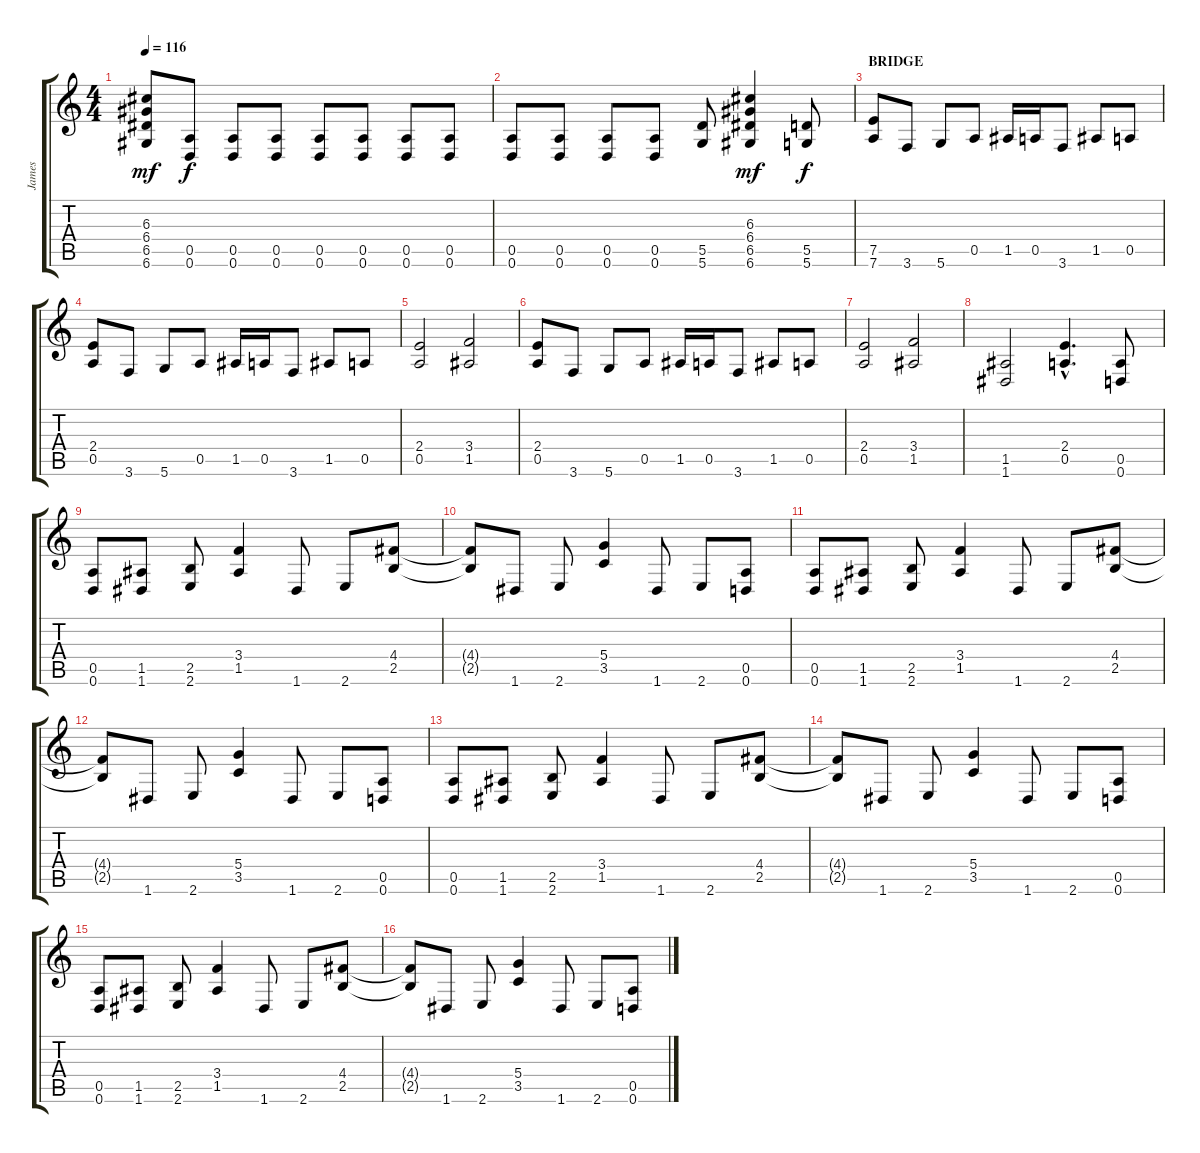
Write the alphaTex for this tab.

\track ("James" "James") {instrument overdrivenguitar}
\staff {score tabs}
\tuning (E4 B3 G3 D3 A2 D2) {hide}
\ts (4 4)
\tempo 116
\clef g2
\ks c
(6.3 6.4 6.5 6.6).8{dy mf} (0.5 0.6).8{dy f} (0.5 0.6).8 (0.5 0.6).8 (0.5 0.6).8 (0.5 0.6).8 (0.5 0.6).8 (0.5 0.6).8 |
(0.5 0.6).8 (0.5 0.6).8 (0.5 0.6).8 (0.5 0.6).8 (5.5 5.6).8 (6.3 6.4 6.5 6.6).4{dy mf} (5.5 5.6).8{dy f} |
\section ("" "BRIDGE")
(7.5 7.6).8 3.6.8 5.6.8 0.5.8 1.5.16 0.5.16 3.6.8 1.5.8 0.5.8 |
(2.4 0.5).8 3.6.8 5.6.8 0.5.8 1.5.16 0.5.16 3.6.8 1.5.8 0.5.8 |
(2.4 0.5).2 (3.4 1.5).2 |
(2.4 0.5).8 3.6.8 5.6.8 0.5.8 1.5.16 0.5.16 3.6.8 1.5.8 0.5.8 |
(2.4 0.5).2 (3.4 1.5).2 |
(1.5 1.6).2 (2.4{hac} 0.5{hac}).4{d} (0.5 0.6).8 |
(0.5 0.6).8 (1.5 1.6).8 (2.5 2.6).8 (3.4 1.5).4 1.6.8 2.6.8 (4.4 2.5).8 |
(4.4{t} 2.5{t}).8 1.6.8 2.6.8 (5.4 3.5).4 1.6.8 2.6.8 (0.5 0.6).8 |
(0.5 0.6).8 (1.5 1.6).8 (2.5 2.6).8 (3.4 1.5).4 1.6.8 2.6.8 (4.4 2.5).8 |
(4.4{t} 2.5{t}).8 1.6.8 2.6.8 (5.4 3.5).4 1.6.8 2.6.8 (0.5 0.6).8 |
(0.5 0.6).8 (1.5 1.6).8 (2.5 2.6).8 (3.4 1.5).4 1.6.8 2.6.8 (4.4 2.5).8 |
(4.4{t} 2.5{t}).8 1.6.8 2.6.8 (5.4 3.5).4 1.6.8 2.6.8 (0.5 0.6).8 |
(0.5 0.6).8 (1.5 1.6).8 (2.5 2.6).8 (3.4 1.5).4 1.6.8 2.6.8 (4.4 2.5).8 |
(4.4{t} 2.5{t}).8 1.6.8 2.6.8 (5.4 3.5).4 1.6.8 2.6.8 (0.5 0.6).8
